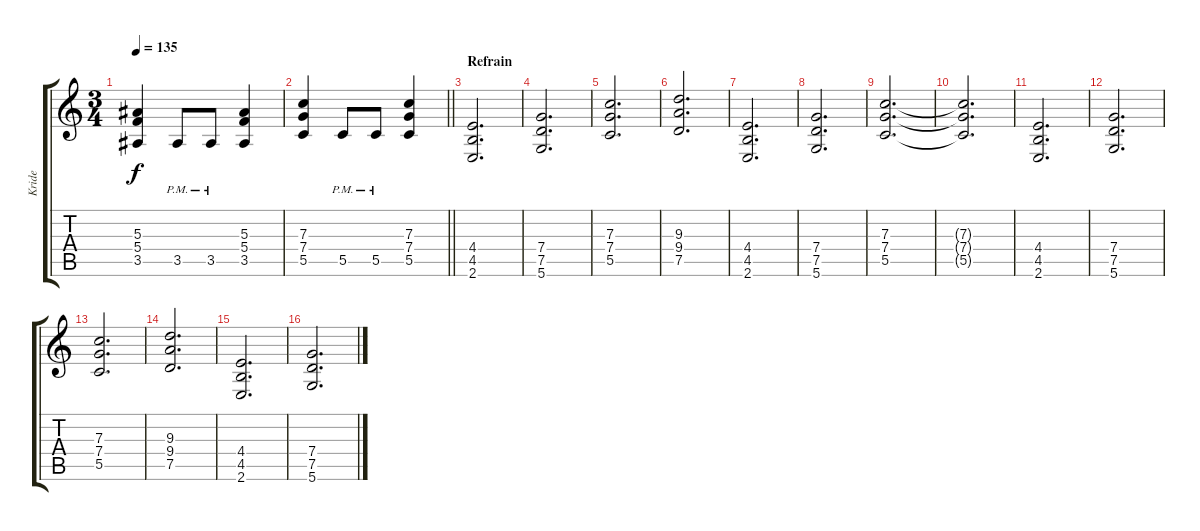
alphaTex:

\track ("Kride" "Kride") {instrument distortionguitar}
\staff {score tabs}
\tuning (D4 A3 F3 C3 G2 D2) {hide}
\ts (3 4)
\tempo 135
\clef g2
\ks c
(5.3 5.4 3.5).4{dy f instrument distortionguitar} 3.5{pm}.8 3.5{pm}.8 (5.3 5.4 3.5).4 |
\barLineRight lightlight
(7.3 7.4 5.5).4 5.5{pm}.8 5.5{pm}.8 (7.3 7.4 5.5).4 |
\section ("" "Refrain")
(4.4 4.5 2.6).2{d} |
(7.4 7.5 5.6).2{d} |
(7.3 7.4 5.5).2{d} |
(9.3 9.4 7.5).2{d} |
(4.4 4.5 2.6).2{d} |
(7.4 7.5 5.6).2{d} |
(7.3 7.4 5.5).2{d} |
(7.3{t} 7.4{t} 5.5{t}).2{d} |
(4.4 4.5 2.6).2{d} |
(7.4 7.5 5.6).2{d} |
(7.3 7.4 5.5).2{d} |
(9.3 9.4 7.5).2{d} |
(4.4 4.5 2.6).2{d} |
(7.4 7.5 5.6).2{d}
